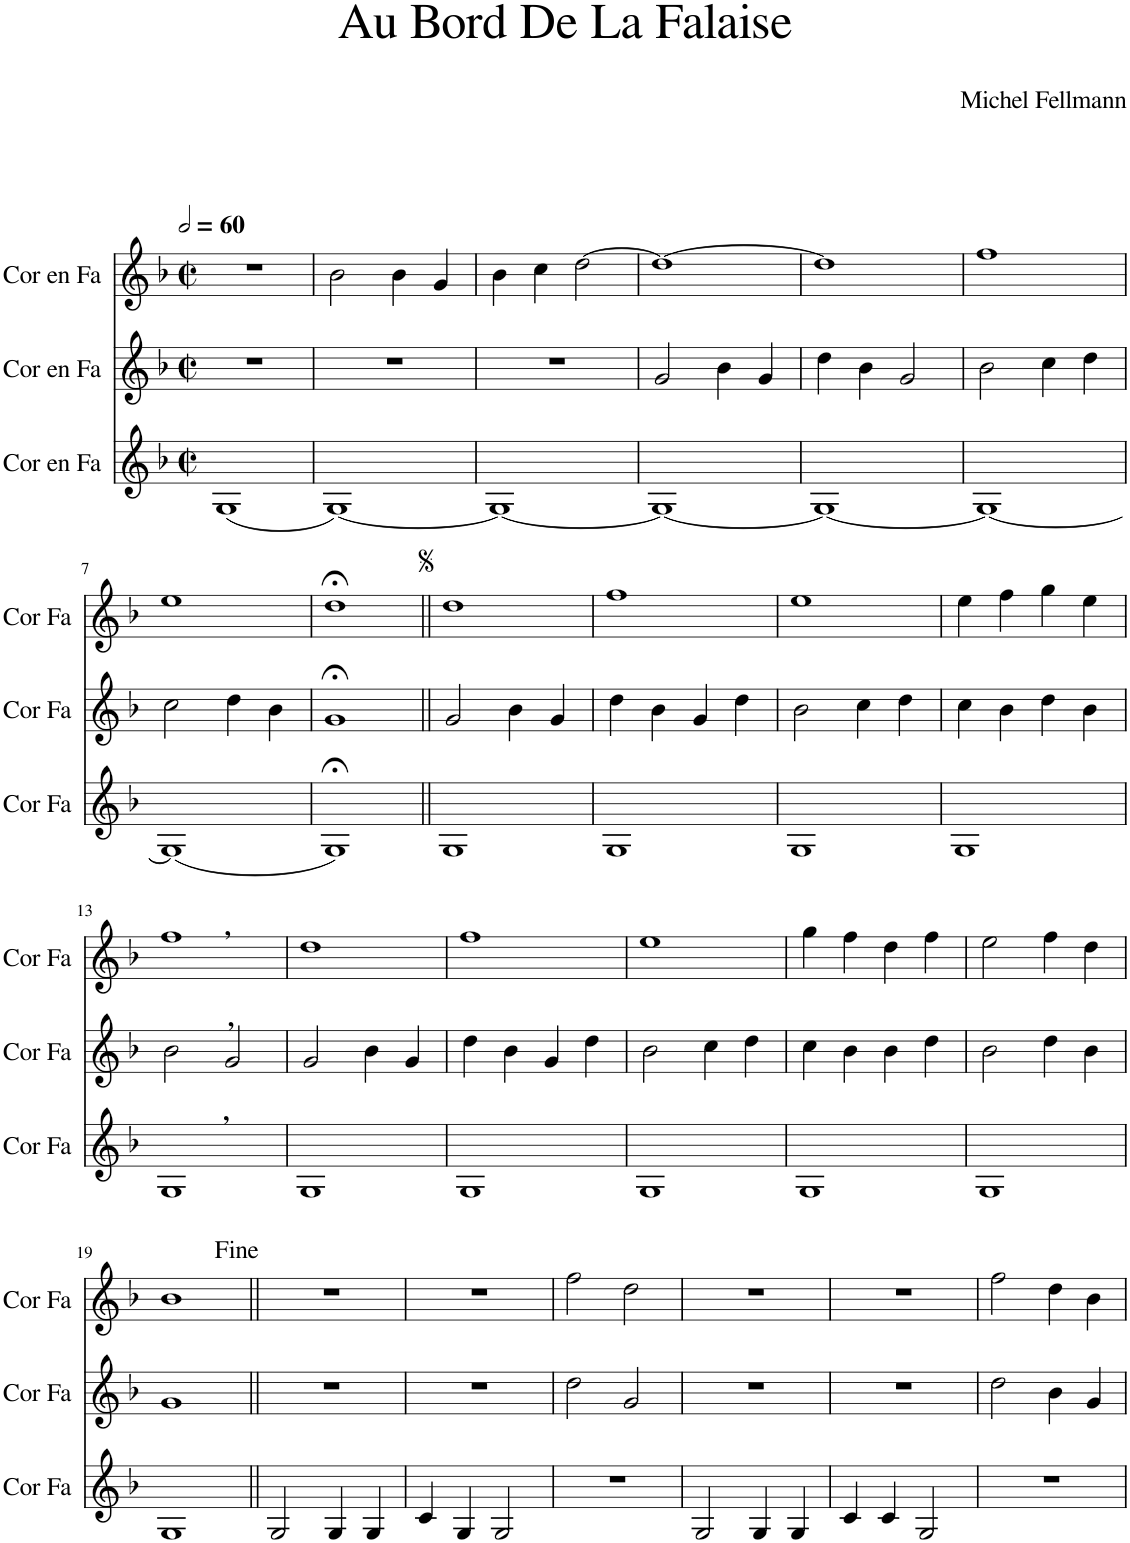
**kern	**kern	**kern
*part3	*part2	*part1
*staff3	*staff2	*staff1
*I"Cor en Fa	*I"Cor en Fa	*I"Cor en Fa
*I'Cor Fa	*I'Cor Fa	*I'Cor Fa
*clefG2	*clefG2	*clefG2
*Trd4c7	*Trd4c7	*Trd4c7
*k[b-]	*k[b-]	*k[b-]
*M2/2	*M2/2	*M2/2
*met(c|)	*met(c|)	*met(c|)
*MM120	*MM120	*MM120
=1	=1	=1
(1G	1r	1r
=2	=2	=2
[1G)	1r	2b-\
.	.	4b-\
.	.	4g/
=3	=3	=3
1G_	1r	4b-\
.	.	4cc\
.	.	[2dd\
=4	=4	=4
1G_	2g/	1dd_
.	4b-\	.
.	4g/	.
=5	=5	=5
1G_	4dd\	1dd]
.	4b-\	.
.	2g/	.
=6	=6	=6
1G_	2b-\	1ff
.	4cc\	.
.	4dd\	.
!!LO:LB:g=z
=7	=7	=7
(1G]	2cc\	1ee
.	4dd\	.
.	4b-\	.
=8	=8	=8
1G;<)	1g;<	1dd;<
=9||	=9||	=9||
1G	2g/	1dd
.	4b-\	.
.	4g/	.
=10	=10	=10
1G	4dd\	1ff
.	4b-\	.
.	4g/	.
.	4dd\	.
=11	=11	=11
1G	2b-\	1ee
.	4cc\	.
.	4dd\	.
=12	=12	=12
1G	4cc\	4ee\
.	4b-\	4ff\
.	4dd\	4gg\
.	4b-\	4ee\
!!LO:LB:g=z
=13	=13	=13
!	!	!LO:TX:a:B:t=,
!	!LO:TX:a:B:t=,	!
!LO:TX:a:B:t=,	!	!
1G	2b-\	1ff
.	2g/	.
=14	=14	=14
1G	2g/	1dd
.	4b-\	.
.	4g/	.
=15	=15	=15
1G	4dd\	1ff
.	4b-\	.
.	4g/	.
.	4dd\	.
=16	=16	=16
1G	2b-\	1ee
.	4cc\	.
.	4dd\	.
=17	=17	=17
1G	4cc\	4gg\
.	4b-\	4ff\
.	4b-\	4dd\
.	4dd\	4ff\
=18	=18	=18
1G	2b-\	2ee\
.	4dd\	4ff\
.	4b-\	4dd\
!!LO:LB:g=z
=19	=19	=19
1G	1g	1b-
=20||	=20||	=20||
2G/	1r	1r
4G/	.	.
4G/	.	.
=21	=21	=21
4c/	1r	1r
4G/	.	.
2G/	.	.
=22	=22	=22
1r	2dd\	2ff\
.	2g/	2dd\
=23	=23	=23
2G/	1r	1r
4G/	.	.
4G/	.	.
=24	=24	=24
4c/	1r	1r
4c/	.	.
2G/	.	.
=25	=25	=25
1r	2dd\	2ff\
.	4b-\	4dd\
.	4g/	4b-\
=	=	=
*-	*-	*-
